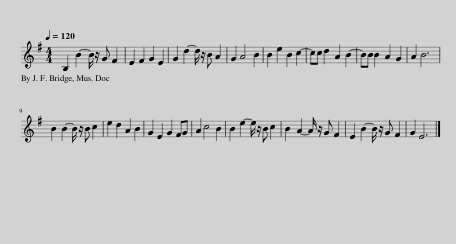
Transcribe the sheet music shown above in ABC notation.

X:1
L:1/8
Q:1/4=120
M:4/4
I:linebreak $
K:G
V:1 treble
V:1
 B,2 B2- B/ z/ G F2 | E2 F2 G2 E2 | G2 d2- d/ z/ B A2 | G2 A4 B2 | B2 e2 B2 c2- | %5
 cc d2 A2 B2- | BB B2 A2 G2 | A2 B6 |$ B2 B2- B/ z/ B c2 | e2 d2 A2 B2 | %10
 G2 E2 G2 FG | A2 c4 B2 | B2 e2- e/ z/ B c2 | B2 A2- A/ z/ G F2 | E2 B2- B/ z/ G F2 | %15
 G2 E6 |] %16
